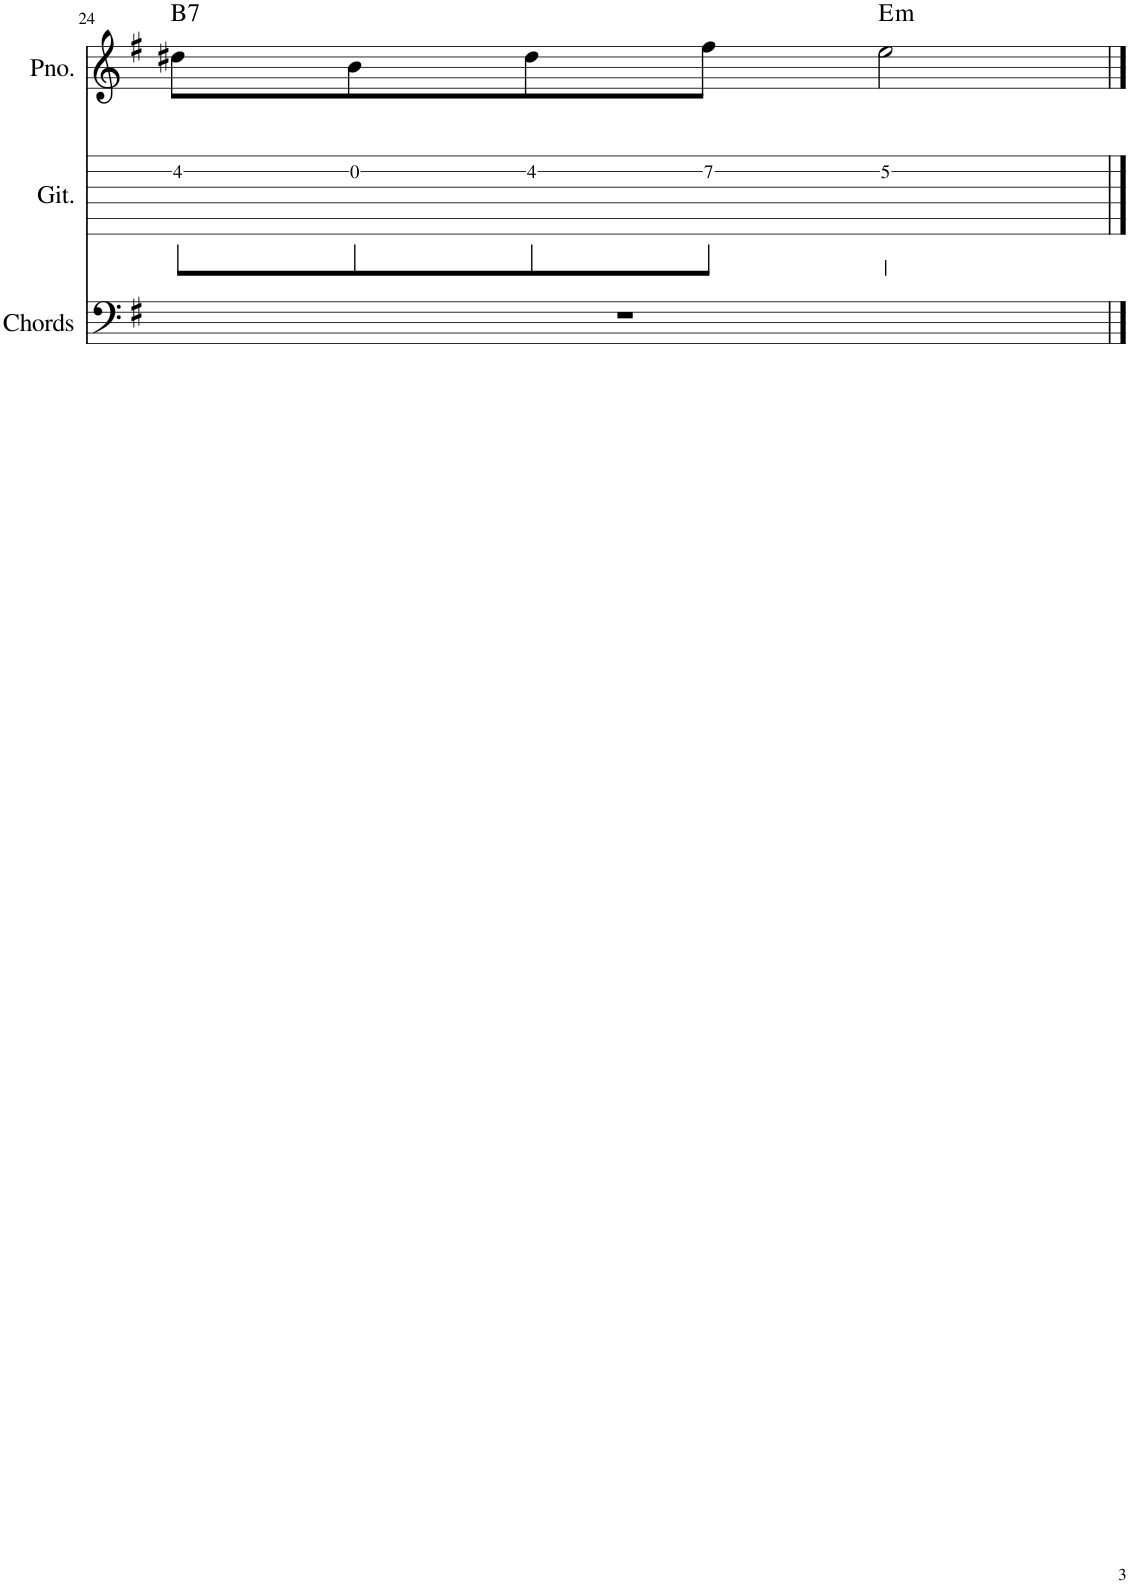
**kern	**kern	**kern	**harte
*part3	*part2	*part1	*part1
*staff3	*staff2	*staff1	*
*I"Chords	*I"Acoestische gitaar	*I"Piano	*
*I'Chords	*I'Git.	*I'Pno.	*
!!LO:PB:g=z
*clefF4	*	*clefG2	*
*	*Trd-7c-12	*	*
*k[f#]	*k[f#]	*k[f#]	*
*M4/4	*M4/4	*M4/4	*
=24	=24	=24	=24
!	!	!	!LO:H:kt=7
1r	8d#X\L	8dd#X\L	B:7
.	8B\	8b\	.
.	8d#\	8dd#\	.
.	8f#\J	8ff#\J	.
!	!	!	!LO:H:kt=m
.	2e\	2ee\	E:min
==	==	==	==
*-	*-	*-	*-
